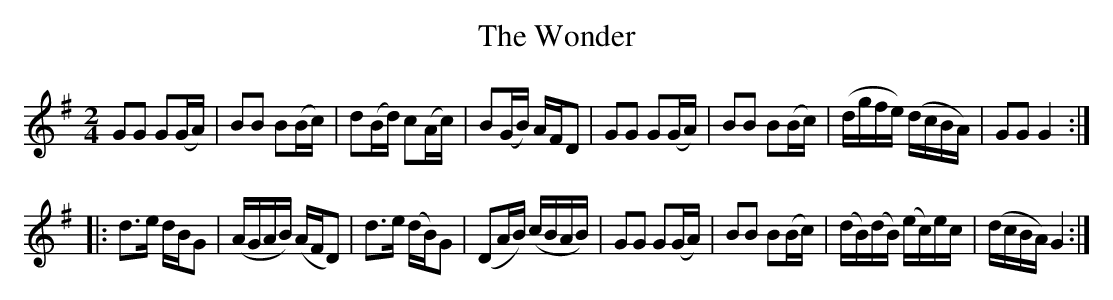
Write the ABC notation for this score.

X:1
T:The Wonder
M:2/4
L:1/16
K:G
G2G2 G2(GA)| B2B2   B2(Bc)| d2(Bd)   c2(Ac) | B2(GB) AFD2 |\
G2G2 G2(GA)| B2B2   B2(Bc)|(dgfe)   (dcBA)  | G2G2   G4  ::
d3e  dBG2  |(AGAB) (AFD2) | d3e     (dB)G2  |(D2AB) (cBAB)|\
G2G2 G2(GA)| B2B2   B2(Bc)|(dB)(dB) (ec)ec  |(dcBA)  G4  :|
